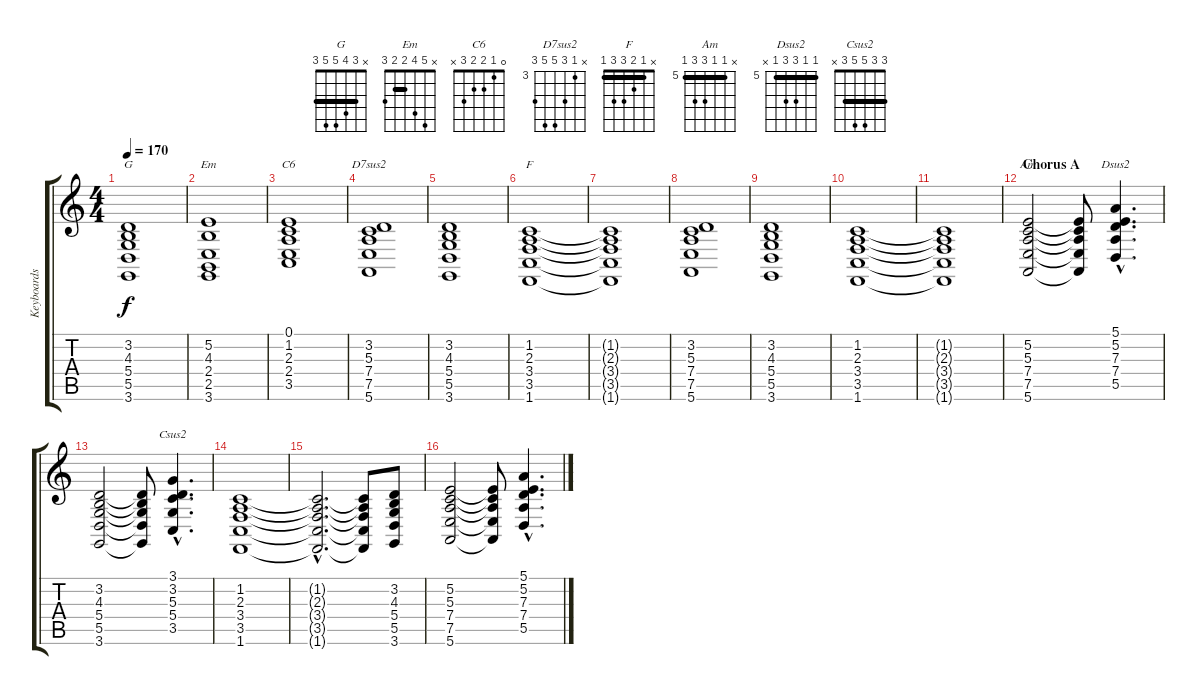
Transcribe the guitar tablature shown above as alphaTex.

\track ("Keyboards" "Keyboards") {instrument stringensemble2}
\staff {score tabs}
\tuning (E4 B3 G3 D3 A2 E2) {hide}
\chord ("G" x 3 4 5 5 3) {barre 3}
\chord ("Em" x 5 4 2 2 3) {barre 2}
\chord ("C6" 0 1 2 2 3 x)
\chord ("D7sus2" x 3 5 7 7 5) {firstfret 3}
\chord ("F" x 1 2 3 3 1) {barre 1}
\chord ("Am" x 5 5 7 7 5) {firstfret 5 barre 5}
\chord ("Dsus2" 5 5 7 7 5 x) {firstfret 5 barre 5}
\chord ("Csus2" 3 3 5 5 3 x) {barre 3}
\ts (4 4)
\tempo 170
\clef g2
\ks c
(3.2 4.3 5.4 5.5 3.6).1{ch "G" dy f} |
(5.2 4.3 2.4 2.5 3.6).1{ch "Em"} |
(0.1 1.2 2.3 2.4 3.5).1{ch "C6"} |
(3.2 5.3 7.4 7.5 5.6).1{ch "D7sus2"} |
(3.2 4.3 5.4 5.5 3.6).1 |
(1.2 2.3 3.4 3.5 1.6).1{ch "F"} |
(1.2{t} 2.3{t} 3.4{t} 3.5{t} 1.6{t}).1 |
(3.2 5.3 7.4 7.5 5.6).1 |
(3.2 4.3 5.4 5.5 3.6).1 |
(1.2 2.3 3.4 3.5 1.6).1 |
(1.2{t} 2.3{t} 3.4{t} 3.5{t} 1.6{t}).1 |
\section ("" "Chorus A")
(5.2 5.3 7.4 7.5 5.6).2{ch "Am"} (5.2{t} 5.3{t} 7.4{t} 7.5{t} 5.6{t}).8 (5.1{hac} 5.2{hac} 7.3{hac} 7.4{hac} 5.5{hac}).4{d ch "Dsus2"} |
(3.2 4.3 5.4 5.5 3.6).2 (3.2{t} 4.3{t} 5.4{t} 5.5{t} 3.6{t}).8 (3.1{hac} 3.2{hac} 5.3{hac} 5.4{hac} 3.5{hac}).4{d ch "Csus2"} |
(1.2 2.3 3.4 3.5 1.6).1 |
(1.2{hac t} 2.3{hac t} 3.4{hac t} 3.5{hac t} 1.6{hac t}).2{d} (1.2{t} 2.3{t} 3.4{t} 3.5{t} 1.6{t}).8 (3.2 4.3 5.4 5.5 3.6).8 |
(5.2 5.3 7.4 7.5 5.6).2 (5.2{t} 5.3{t} 7.4{t} 7.5{t} 5.6{t}).8 (5.1{hac} 5.2{hac} 7.3{hac} 7.4{hac} 5.5{hac}).4{d}
